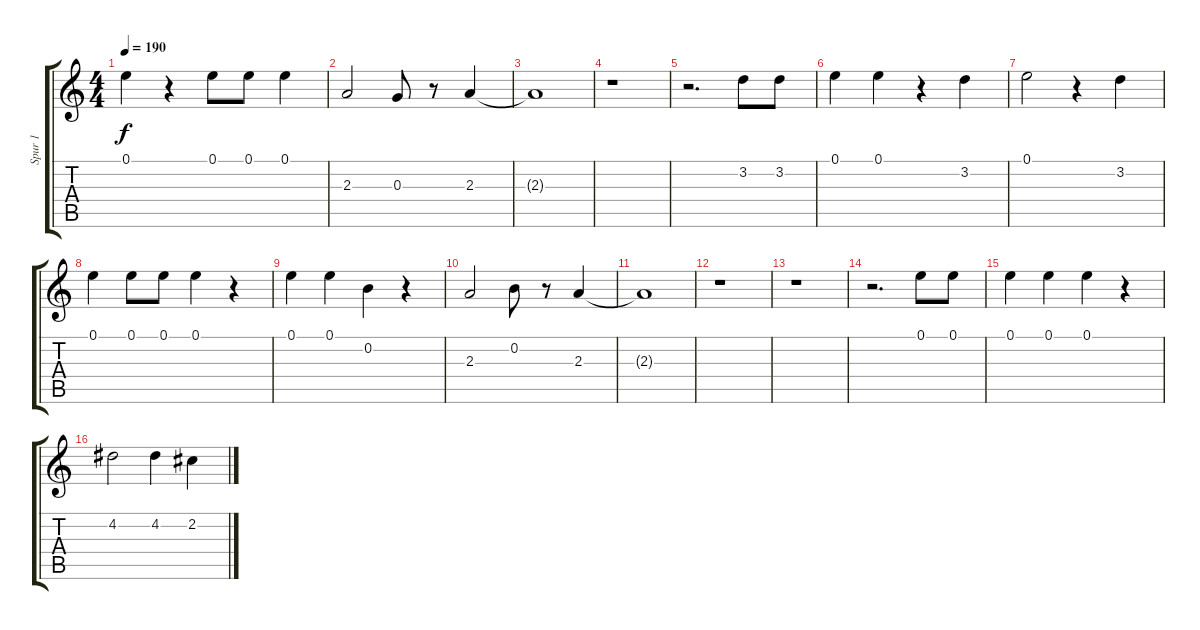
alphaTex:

\track ("Spur 1" "Spur 1") {instrument electricguitarmuted}
\staff {score tabs}
\tuning (E4 B3 G3 D3 A2 E2) {hide}
\ts (4 4)
\tempo 190
\clef g2
\ks c
0.1.4{dy f} r.4 0.1.8 0.1.8 0.1.4 |
2.3.2 0.3.8 r.8 2.3.4 |
2.3{t}.1 |
r.1 |
r.2{d} 3.2.8 3.2.8 |
0.1.4 0.1.4 r.4 3.2.4 |
0.1.2 r.4 3.2.4 |
0.1.4 0.1.8 0.1.8 0.1.4 r.4 |
0.1.4 0.1.4 0.2.4 r.4 |
2.3.2 0.2.8 r.8 2.3.4 |
2.3{t}.1 |
r.1 |
r.1 |
r.2{d} 0.1.8 0.1.8 |
0.1.4 0.1.4 0.1.4 r.4 |
4.2.2 4.2.4 2.2.4
